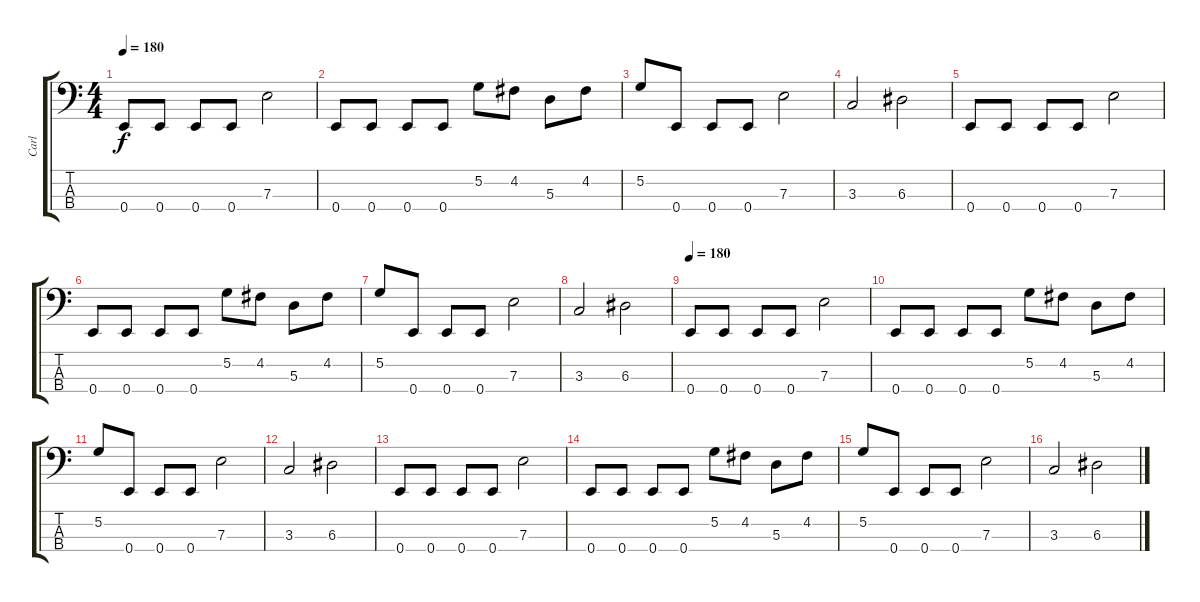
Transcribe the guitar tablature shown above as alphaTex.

\track ("Carl" "Carl") {instrument fretlessbass}
\staff {score tabs}
\tuning (G2 D2 A1 E1) {hide}
\ts (4 4)
\tempo 180
\clef f4
\ks c
0.4.8{dy f} 0.4.8 0.4.8 0.4.8 7.3.2 |
0.4.8 0.4.8 0.4.8 0.4.8 5.2.8 4.2.8 5.3.8 4.2.8 |
5.2.8 0.4.8 0.4.8 0.4.8 7.3.2 |
3.3.2 6.3.2 |
0.4.8 0.4.8 0.4.8 0.4.8 7.3.2 |
0.4.8 0.4.8 0.4.8 0.4.8 5.2.8 4.2.8 5.3.8 4.2.8 |
5.2.8 0.4.8 0.4.8 0.4.8 7.3.2 |
3.3.2 6.3.2 |
\tempo 180
0.4.8 0.4.8 0.4.8 0.4.8 7.3.2 |
0.4.8 0.4.8 0.4.8 0.4.8 5.2.8 4.2.8 5.3.8 4.2.8 |
5.2.8 0.4.8 0.4.8 0.4.8 7.3.2 |
3.3.2 6.3.2 |
0.4.8 0.4.8 0.4.8 0.4.8 7.3.2 |
0.4.8 0.4.8 0.4.8 0.4.8 5.2.8 4.2.8 5.3.8 4.2.8 |
5.2.8 0.4.8 0.4.8 0.4.8 7.3.2 |
3.3.2 6.3.2
